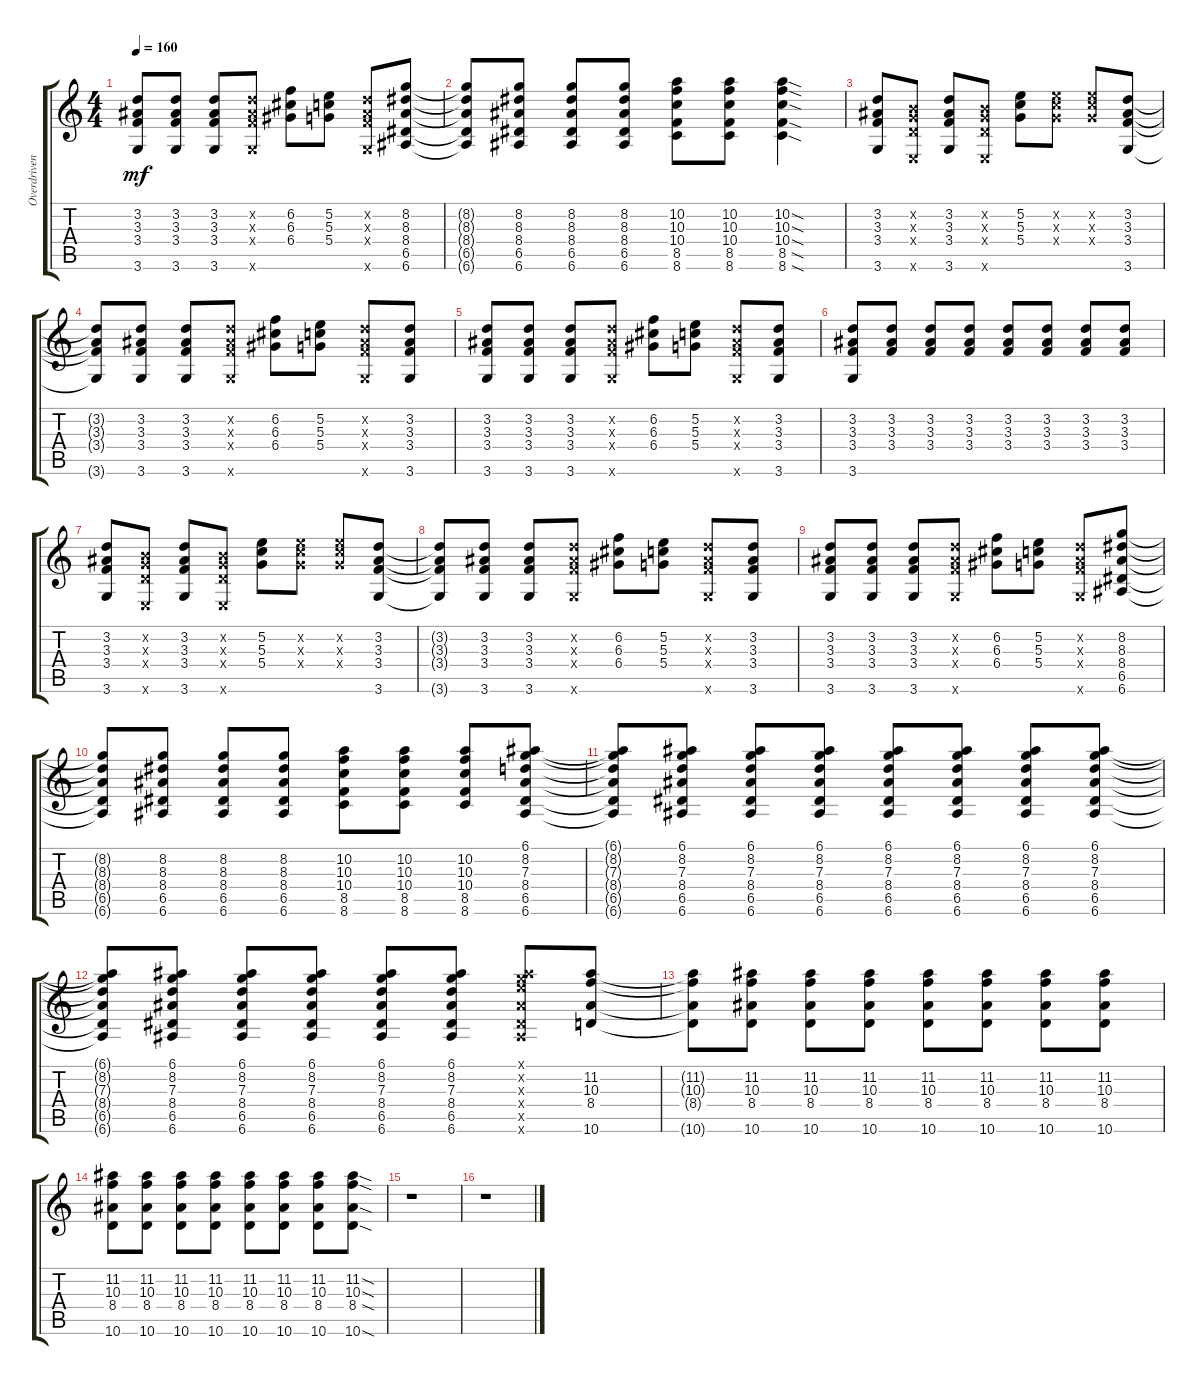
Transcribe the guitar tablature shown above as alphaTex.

\track ("Overdriven Guitar" "Overdriven") {instrument overdrivenguitar}
\staff {score tabs}
\tuning (E4 B3 G3 D3 A2 E2) {hide}
\ts (4 4)
\tempo 160
\clef g2
\ks c
(3.2 3.3 3.4 3.6).8{dy mf} (3.2 3.3 3.4 3.6).8 (3.2 3.3 3.4 3.6).8 (3.2{x} 3.3{x} 3.4{x} 3.6{x}).8 (6.2 6.3 6.4).8 (5.2 5.3 5.4).8 (3.2{x} 3.3{x} 3.4{x} 3.6{x}).8 (8.2 8.3 8.4 6.5 6.6).8 |
(8.2{t} 8.3{t} 8.4{t} 6.5{t} 6.6{t}).8 (8.2 8.3 8.4 6.5 6.6).8 (8.2 8.3 8.4 6.5 6.6).8 (8.2 8.3 8.4 6.5 6.6).8 (10.2 10.3 10.4 8.5 8.6).8 (10.2 10.3 10.4 8.5 8.6).8 (10.2{sod} 10.3{sod} 10.4{sod} 8.5{sod} 8.6{sod}).4 |
(3.2 3.3 3.4 3.6).8 (0.2{x} 0.3{x} 0.4{x} 0.6{x}).8 (3.2 3.3 3.4 3.6).8 (0.2{x} 0.3{x} 0.4{x} 0.6{x}).8 (5.2 5.3 5.4).8 (5.2{x} 5.3{x} 5.4{x}).8 (5.2{x} 5.3{x} 5.4{x}).8 (3.2 3.3 3.4 3.6).8 |
(3.2{t} 3.3{t} 3.4{t} 3.6{t}).8 (3.2 3.3 3.4 3.6).8 (3.2 3.3 3.4 3.6).8 (3.2{x} 3.3{x} 3.4{x} 3.6{x}).8 (6.2 6.3 6.4).8 (5.2 5.3 5.4).8 (3.2{x} 3.3{x} 3.4{x} 3.6{x}).8 (3.2 3.3 3.4 3.6).8 |
(3.2 3.3 3.4 3.6).8 (3.2 3.3 3.4 3.6).8 (3.2 3.3 3.4 3.6).8 (3.2{x} 3.3{x} 3.4{x} 3.6{x}).8 (6.2 6.3 6.4).8 (5.2 5.3 5.4).8 (3.2{x} 3.3{x} 3.4{x} 3.6{x}).8 (3.2 3.3 3.4 3.6).8 |
(3.2 3.3 3.4 3.6).8 (3.2 3.3 3.4).8 (3.2 3.3 3.4).8 (3.2 3.3 3.4).8 (3.2 3.3 3.4).8 (3.2 3.3 3.4).8 (3.2 3.3 3.4).8 (3.2 3.3 3.4).8 |
(3.2 3.3 3.4 3.6).8 (0.2{x} 0.3{x} 0.4{x} 0.6{x}).8 (3.2 3.3 3.4 3.6).8 (0.2{x} 0.3{x} 0.4{x} 0.6{x}).8 (5.2 5.3 5.4).8 (5.2{x} 5.3{x} 5.4{x}).8 (5.2{x} 5.3{x} 5.4{x}).8 (3.2 3.3 3.4 3.6).8 |
(3.2{t} 3.3{t} 3.4{t} 3.6{t}).8 (3.2 3.3 3.4 3.6).8 (3.2 3.3 3.4 3.6).8 (3.2{x} 3.3{x} 3.4{x} 3.6{x}).8 (6.2 6.3 6.4).8 (5.2 5.3 5.4).8 (3.2{x} 3.3{x} 3.4{x} 3.6{x}).8 (3.2 3.3 3.4 3.6).8 |
(3.2 3.3 3.4 3.6).8 (3.2 3.3 3.4 3.6).8 (3.2 3.3 3.4 3.6).8 (3.2{x} 3.3{x} 3.4{x} 3.6{x}).8 (6.2 6.3 6.4).8 (5.2 5.3 5.4).8 (3.2{x} 3.3{x} 3.4{x} 3.6{x}).8 (8.2 8.3 8.4 6.5 6.6).8 |
(8.2{t} 8.3{t} 8.4{t} 6.5{t} 6.6{t}).8 (8.2 8.3 8.4 6.5 6.6).8 (8.2 8.3 8.4 6.5 6.6).8 (8.2 8.3 8.4 6.5 6.6).8 (10.2 10.3 10.4 8.5 8.6).8 (10.2 10.3 10.4 8.5 8.6).8 (10.2 10.3 10.4 8.5 8.6).8 (6.1 8.2 7.3 8.4 6.5 6.6).8 |
(6.1{t} 8.2{t} 7.3{t} 8.4{t} 6.5{t} 6.6{t}).8 (6.1 8.2 7.3 8.4 6.5 6.6).8 (6.1 8.2 7.3 8.4 6.5 6.6).8 (6.1 8.2 7.3 8.4 6.5 6.6).8 (6.1 8.2 7.3 8.4 6.5 6.6).8 (6.1 8.2 7.3 8.4 6.5 6.6).8 (6.1 8.2 7.3 8.4 6.5 6.6).8 (6.1 8.2 7.3 8.4 6.5 6.6).8 |
(6.1{t} 8.2{t} 7.3{t} 8.4{t} 6.5{t} 6.6{t}).8 (6.1 8.2 7.3 8.4 6.5 6.6).8 (6.1 8.2 7.3 8.4 6.5 6.6).8 (6.1 8.2 7.3 8.4 6.5 6.6).8 (6.1 8.2 7.3 8.4 6.5 6.6).8 (6.1 8.2 7.3 8.4 6.5 6.6).8 (6.1{x} 8.2{x} 9.3{x} 8.4{x} 6.5{x} 6.6{x}).8 (11.2 10.3 8.4 10.6).8 |
(11.2{t} 10.3{t} 8.4{t} 10.6{t}).8 (11.2 10.3 8.4 10.6).8 (11.2 10.3 8.4 10.6).8 (11.2 10.3 8.4 10.6).8 (11.2 10.3 8.4 10.6).8 (11.2 10.3 8.4 10.6).8 (11.2 10.3 8.4 10.6).8 (11.2 10.3 8.4 10.6).8 |
(11.2 10.3 8.4 10.6).8 (11.2 10.3 8.4 10.6).8 (11.2 10.3 8.4 10.6).8 (11.2 10.3 8.4 10.6).8 (11.2 10.3 8.4 10.6).8 (11.2 10.3 8.4 10.6).8 (11.2 10.3 8.4 10.6).8 (11.2{sod} 10.3{sod} 8.4{sod} 10.6{sod}).8 |
r.1 |
r.1
